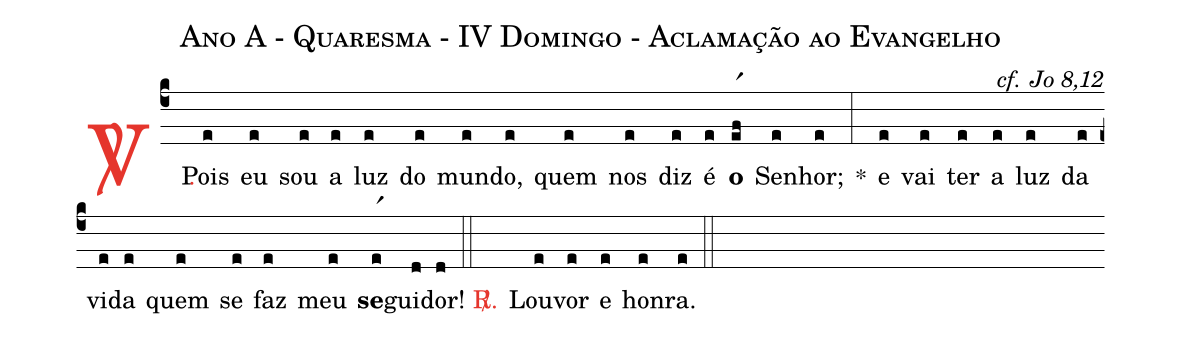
name: Ano A - Quaresma - IV Domingo - Aclamação ao Evangelho;
commentary: cf. Jo 8,12;
%%
(c4)

<c><sp>V/</sp>.</c>() Pois(e) eu(e) sou(e) a(e) luz(e) do(e) mun(e)do,(e) quem(e) nos(e) diz(e) é(e) <b>o</b>(er1f) Se(e)nhor;(e) *(:) e(e) vai(e) ter(e) a(e) luz(e) da(e) vi(e)da(e) quem(e) se(e) faz(e) meu(e) <b>se</b>(er1)gui(d)dor!(d)

(::)

<c><sp>R/</sp>.</c>() Lou(e)vor(e) e(e) hon(e)ra.(e)

(::)
